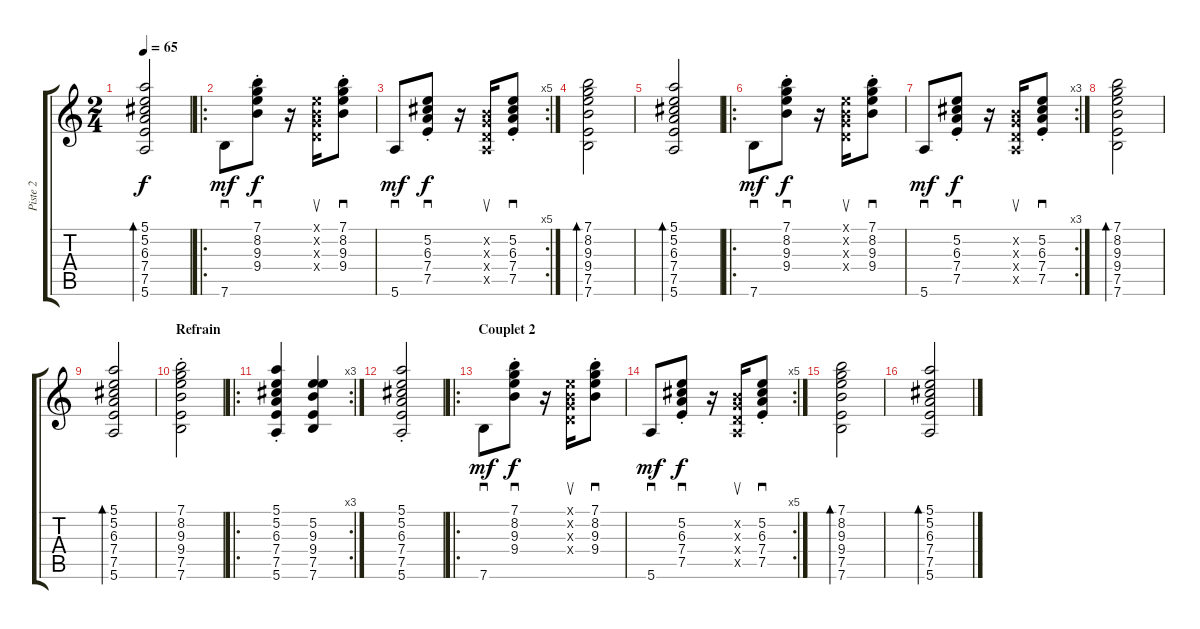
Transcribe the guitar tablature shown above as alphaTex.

\track ("Piste 2" "Piste 2") {instrument acousticguitarnylon}
\staff {score tabs}
\tuning (E4 B3 G3 D3 A2 E2) {hide}
\ts (2 4)
\tempo 65
\clef g2
\ks c
(5.1 5.2 6.3 7.4 7.5 5.6).2{bd 120 dy f} |
\ro
7.6.8{sd dy mf} (7.1{st} 8.2{st} 9.3{st} 9.4{st}).8{sd dy f} r.16 (0.1{x} 0.2{x} 0.3{x} 0.4{x}).16{su} (7.1{st} 8.2{st} 9.3{st} 9.4{st}).8{sd} |
\rc 5
5.6.8{sd dy mf} (5.2{st} 6.3{st} 7.4{st} 7.5{st}).8{sd dy f} r.16 (0.2{x} 0.3{x} 0.4{x} 0.5{x}).16{su} (5.2{st} 6.3{st} 7.4{st} 7.5{st}).8{sd} |
(7.1 8.2 9.3 9.4 7.5 7.6).2{bd 120} |
(5.1 5.2 6.3 7.4 7.5 5.6).2{bd 120} |
\ro
7.6.8{sd dy mf} (7.1{st} 8.2{st} 9.3{st} 9.4{st}).8{sd dy f} r.16 (0.1{x} 0.2{x} 0.3{x} 0.4{x}).16{su} (7.1{st} 8.2{st} 9.3{st} 9.4{st}).8{sd} |
\rc 3
5.6.8{sd dy mf} (5.2{st} 6.3{st} 7.4{st} 7.5{st}).8{sd dy f} r.16 (0.2{x} 0.3{x} 0.4{x} 0.5{x}).16{su} (5.2{st} 6.3{st} 7.4{st} 7.5{st}).8{sd} |
(7.1 8.2 9.3 9.4 7.5 7.6).2{bd 120} |
(5.1 5.2 6.3 7.4 7.5 5.6).2{bd 120} |
\section ("" "Refrain")
(7.1{st} 8.2{st} 9.3{st} 9.4{st} 7.5{st} 7.6{st}).2 |
\ro
\rc 3
(5.1{st} 5.2{st} 6.3{st} 7.4{st} 7.5{st} 5.6{st}).4 (5.2 9.3 9.4 7.5 7.6).4 |
(5.1{st} 5.2{st} 6.3{st} 7.4{st} 7.5{st} 5.6{st}).2 |
\ro
\section ("" "Couplet 2")
7.6.8{sd dy mf} (7.1{st} 8.2{st} 9.3{st} 9.4{st}).8{sd dy f} r.16 (0.1{x} 0.2{x} 0.3{x} 0.4{x}).16{su} (7.1{st} 8.2{st} 9.3{st} 9.4{st}).8{sd} |
\rc 5
5.6.8{sd dy mf} (5.2{st} 6.3{st} 7.4{st} 7.5{st}).8{sd dy f} r.16 (0.2{x} 0.3{x} 0.4{x} 0.5{x}).16{su} (5.2{st} 6.3{st} 7.4{st} 7.5{st}).8{sd} |
(7.1 8.2 9.3 9.4 7.5 7.6).2{bd 120} |
(5.1 5.2 6.3 7.4 7.5 5.6).2{bd 120}
